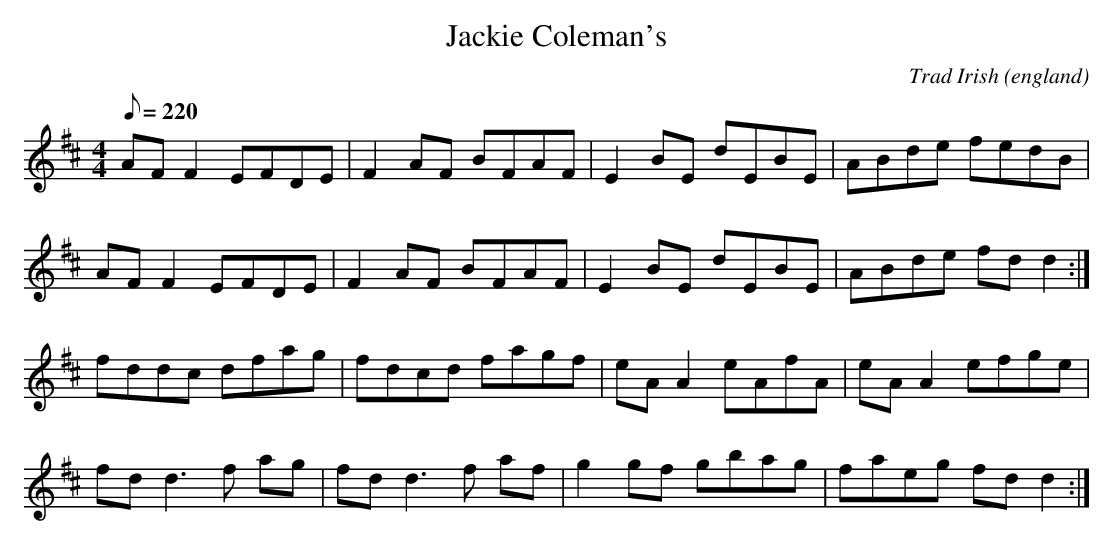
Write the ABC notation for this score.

X:1
T:Jackie Coleman's
O:england
M:4/4
L:1/8
Q:220
C:Trad Irish
K:D
AF F2 EFDE|F2 AF BFAF|E2 BE dEBE|ABde fedB|
AF F2 EFDE|F2 AF BFAF|E2 BE dEBE|ABde fd d2:|
fddc dfag|fdcd fagf|eA A2 eAfA|eA A2 efge|
fd d3 f ag|fd d3 f af|g2 gf gbag|faeg fd d2:|
